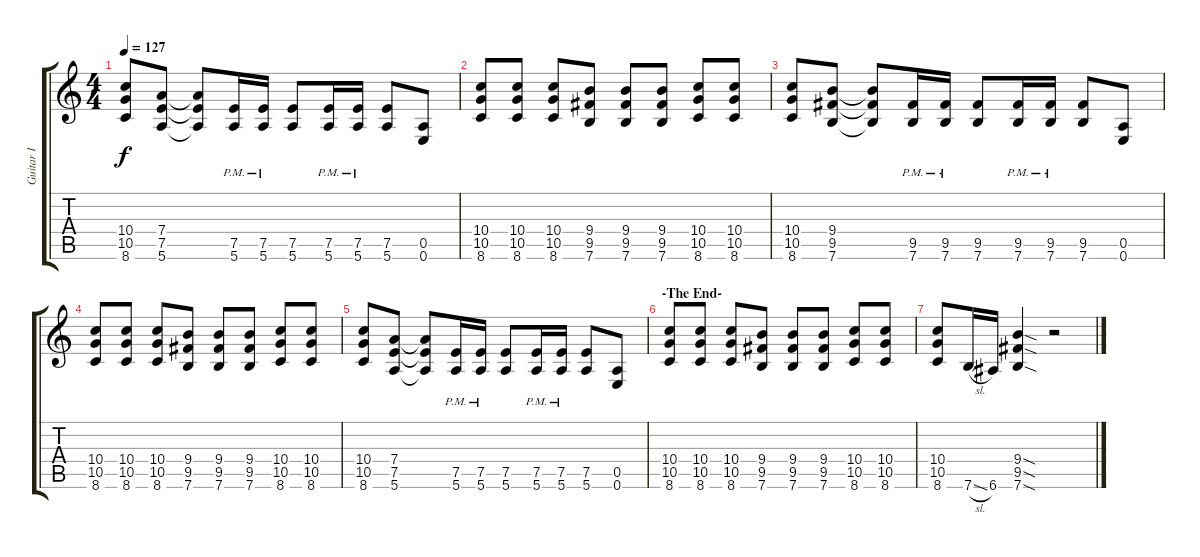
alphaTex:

\track ("Guitar I" "Guitar I") {instrument distortionguitar}
\staff {score tabs}
\tuning (E4 B3 G3 D3 A2 E2) {hide}
\ts (4 4)
\tempo 127
\clef g2
\ks c
(10.4 10.5 8.6).8{dy f} (7.4 7.5 5.6).8 (7.4{t} 7.5{t} 5.6{t}).8 (7.5{pm} 5.6{pm}).16 (7.5{pm} 5.6{pm}).16 (7.5 5.6).8 (7.5{pm} 5.6{pm}).16 (7.5{pm} 5.6{pm}).16 (7.5 5.6).8 (0.5 0.6).8 |
(10.4 10.5 8.6).8 (10.4 10.5 8.6).8 (10.4 10.5 8.6).8 (9.4 9.5 7.6).8 (9.4 9.5 7.6).8 (9.4 9.5 7.6).8 (10.4 10.5 8.6).8 (10.4 10.5 8.6).8 |
(10.4 10.5 8.6).8 (9.4 9.5 7.6).8 (9.4{t} 9.5{t} 7.6{t}).8 (9.5{pm} 7.6{pm}).16 (9.5{pm} 7.6{pm}).16 (9.5 7.6).8 (9.5{pm} 7.6{pm}).16 (9.5{pm} 7.6{pm}).16 (9.5 7.6).8 (0.5 0.6).8 |
(10.4 10.5 8.6).8 (10.4 10.5 8.6).8 (10.4 10.5 8.6).8 (9.4 9.5 7.6).8 (9.4 9.5 7.6).8 (9.4 9.5 7.6).8 (10.4 10.5 8.6).8 (10.4 10.5 8.6).8 |
(10.4 10.5 8.6).8 (7.4 7.5 5.6).8 (7.4{t} 7.5{t} 5.6{t}).8 (7.5{pm} 5.6{pm}).16 (7.5{pm} 5.6{pm}).16 (7.5 5.6).8 (7.5{pm} 5.6{pm}).16 (7.5{pm} 5.6{pm}).16 (7.5 5.6).8 (0.5 0.6).8 |
\section ("" "-The End-")
(10.4 10.5 8.6).8 (10.4 10.5 8.6).8 (10.4 10.5 8.6).8 (9.4 9.5 7.6).8 (9.4 9.5 7.6).8 (9.4 9.5 7.6).8 (10.4 10.5 8.6).8 (10.4 10.5 8.6).8 |
(10.4 10.5 8.6).8 7.6{sl}.16 6.6.16 (9.4{sod} 9.5{sod} 7.6{sod}).4 r.2
